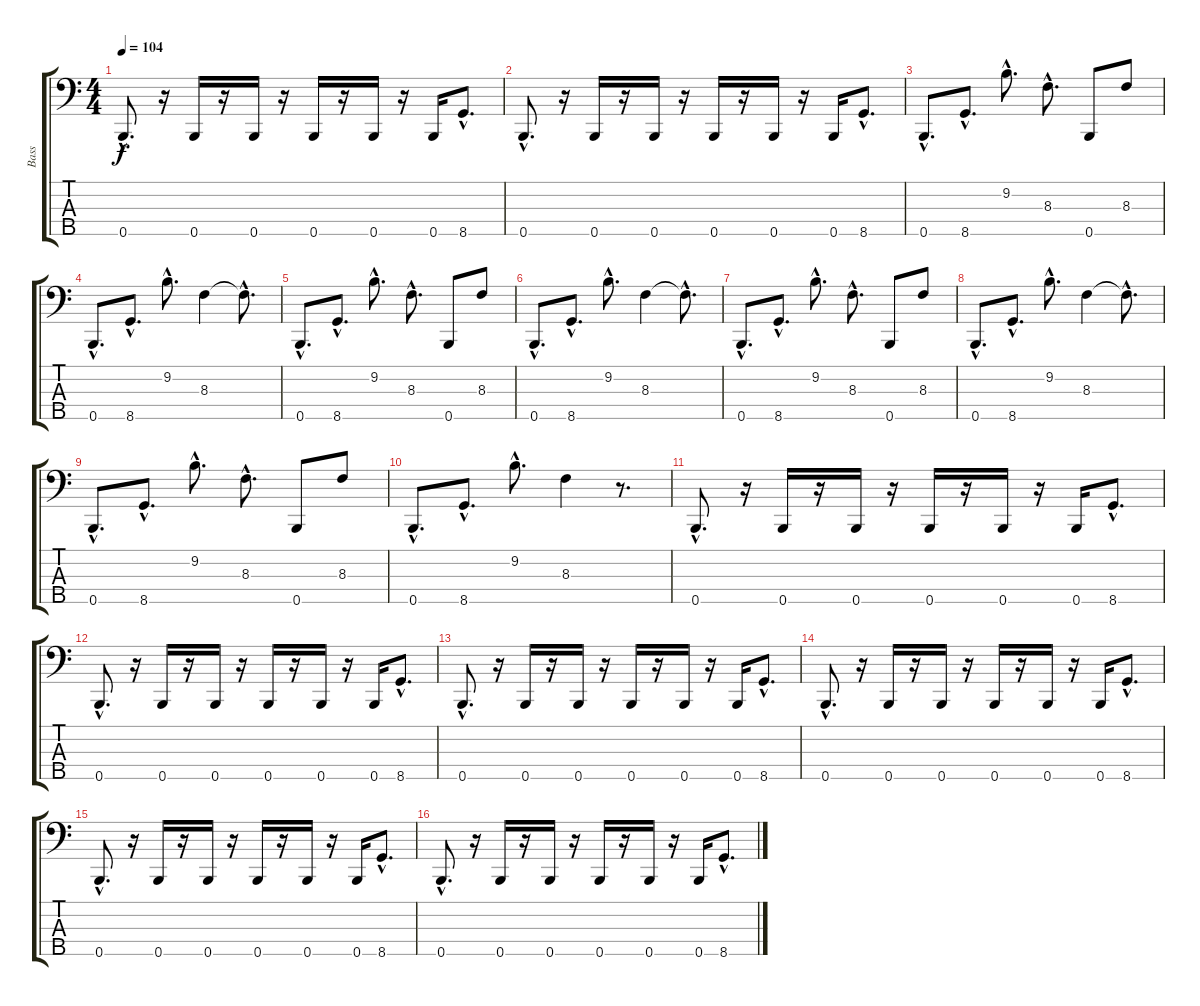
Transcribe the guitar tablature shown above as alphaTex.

\track ("Bass" "Bass") {instrument electricbassfinger}
\staff {score tabs}
\tuning (G2 D2 A1 E1 B0) {hide}
\ts (4 4)
\tempo 104
\clef f4
\ks c
0.5{hac}.8{d dy f} r.16 0.5.16 r.16 0.5.16 r.16 0.5.16 r.16 0.5.16 r.16 0.5.16 8.5{hac}.8{d} |
0.5{hac}.8{d} r.16 0.5.16 r.16 0.5.16 r.16 0.5.16 r.16 0.5.16 r.16 0.5.16 8.5{hac}.8{d} |
0.5{hac}.8{d} 8.5{hac}.8{d} 9.2{hac}.8{d} 8.3{hac}.8{d} 0.5.8 8.3.8 |
0.5{hac}.8{d} 8.5{hac}.8{d} 9.2{hac}.8{d} 8.3.4 8.3{hac t}.8{d} |
0.5{hac}.8{d} 8.5{hac}.8{d} 9.2{hac}.8{d} 8.3{hac}.8{d} 0.5.8 8.3.8 |
0.5{hac}.8{d} 8.5{hac}.8{d} 9.2{hac}.8{d} 8.3.4 8.3{hac t}.8{d} |
0.5{hac}.8{d} 8.5{hac}.8{d} 9.2{hac}.8{d} 8.3{hac}.8{d} 0.5.8 8.3.8 |
0.5{hac}.8{d} 8.5{hac}.8{d} 9.2{hac}.8{d} 8.3.4 8.3{hac t}.8{d} |
0.5{hac}.8{d} 8.5{hac}.8{d} 9.2{hac}.8{d} 8.3{hac}.8{d} 0.5.8 8.3.8 |
0.5{hac}.8{d} 8.5{hac}.8{d} 9.2{hac}.8{d} 8.3.4 r.8{d} |
0.5{hac}.8{d} r.16 0.5.16 r.16 0.5.16 r.16 0.5.16 r.16 0.5.16 r.16 0.5.16 8.5{hac}.8{d} |
0.5{hac}.8{d} r.16 0.5.16 r.16 0.5.16 r.16 0.5.16 r.16 0.5.16 r.16 0.5.16 8.5{hac}.8{d} |
0.5{hac}.8{d} r.16 0.5.16 r.16 0.5.16 r.16 0.5.16 r.16 0.5.16 r.16 0.5.16 8.5{hac}.8{d} |
0.5{hac}.8{d} r.16 0.5.16 r.16 0.5.16 r.16 0.5.16 r.16 0.5.16 r.16 0.5.16 8.5{hac}.8{d} |
0.5{hac}.8{d} r.16 0.5.16 r.16 0.5.16 r.16 0.5.16 r.16 0.5.16 r.16 0.5.16 8.5{hac}.8{d} |
0.5{hac}.8{d} r.16 0.5.16 r.16 0.5.16 r.16 0.5.16 r.16 0.5.16 r.16 0.5.16 8.5{hac}.8{d}
